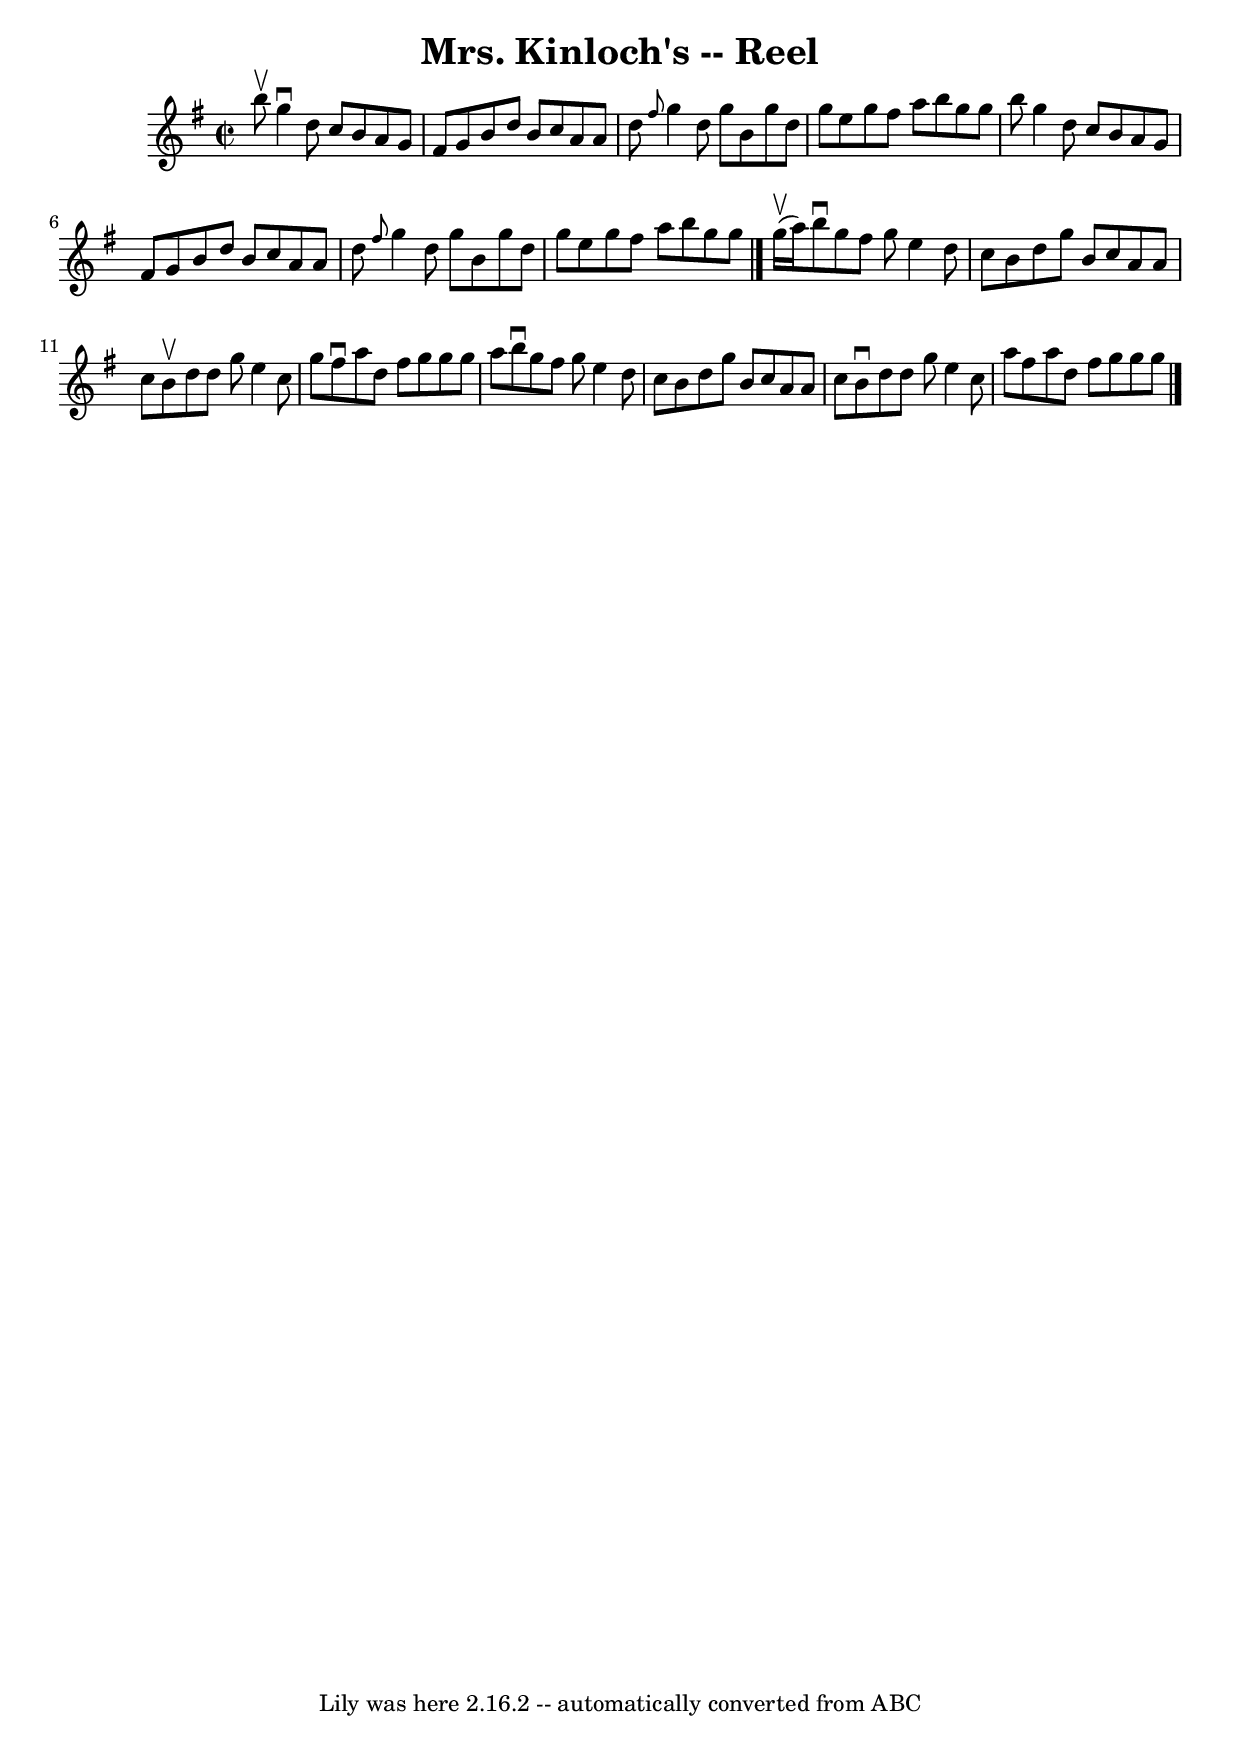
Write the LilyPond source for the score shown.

\version "2.7.40"
\include "Mammoth.ily"
\header {
	%% book = "Ryan's Mammoth Collection"
	crossRefNumber = "1"
	footnotes = "\\\\360"
	origin = "SCOTCH"
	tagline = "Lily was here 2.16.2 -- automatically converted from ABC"
	title = "Mrs. Kinloch's -- Reel"
}
voicedefault =  {


\override Staff.TimeSignature #'style = #'C
 \time 2/2 
\key g \major b''8^\upbow |
 g''4^\downbow d''8    
c''8 b'8 a'8 g'8 fis'8    |
 g'8 b'8 d''8 b'8    
c''8 a'8 a'8 d''8    |
 \grace { fis''8  } g''4 d''8    
g''8 b'8 g''8 d''8 g''8    |
 e''8 g''8 fis''8    
a''8 b''8 g''8 g''8 b''8    |
 g''4 d''8 c''8    
b'8 a'8 g'8 fis'8    |
 g'8 b'8 d''8 b'8 c''8    
a'8 a'8 d''8    |
 \grace { fis''8  } g''4 d''8 g''8    
b'8 g''8 d''8 g''8    |
 e''8 g''8 fis''8 a''8    
b''8 g''8 g''8  \bar "|." g''16^\upbow(a''16) |
     
b''8^\downbow g''8 fis''8 g''8 e''4 d''8 c''8    |
   
b'8 d''8 g''8 b'8 c''8 a'8 a'8 c''8    |
 b'8 
^\upbow d''8 d''8 g''8 e''4 c''8 g''8    |
 fis''8 
^\downbow a''8 d''8 fis''8 g''8 g''8 g''8 a''8    |
  
 b''8^\downbow g''8 fis''8 g''8 e''4 d''8 c''8    |
  
 b'8 d''8 g''8 b'8 c''8 a'8 a'8 c''8    |
 b'8 
^\downbow d''8 d''8 g''8 e''4 c''8 a''8    |
 fis''8   
 a''8 d''8 fis''8 g''8 g''8 g''8  \bar "|."   
}

\score{
    <<

	\context Staff="default"
	{
	    \voicedefault 
	}

    >>
	\layout {
	}
	\midi {}
}
